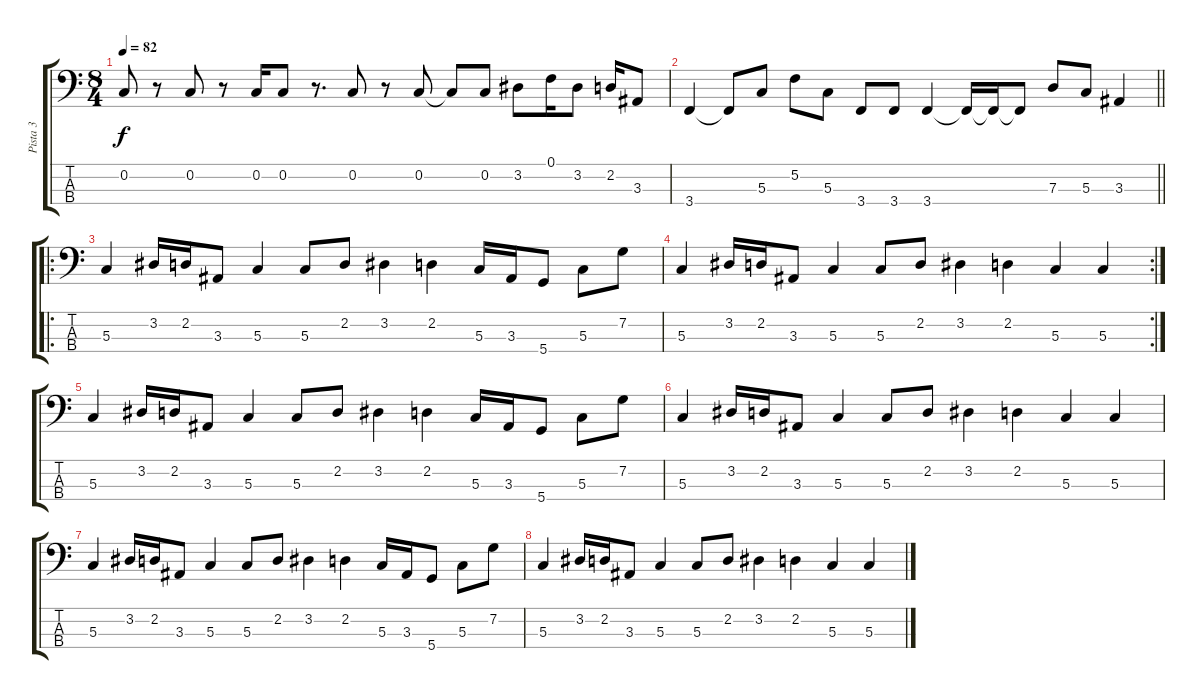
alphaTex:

\track ("Pista 3" "Pista 3") {instrument electricbassfinger}
\staff {score tabs}
\tuning (F2 C2 G1 D1) {hide}
\ts (8 4)
\tempo 82
\clef f4
\ks c
0.2.8{dy f} r.8 0.2.8 r.8 0.2.16 0.2.8 r.8{d} 0.2.8 r.8 0.2.8 0.2{t}.8 0.2.8 3.2.8 0.1.16 3.2.8 2.2.16 3.3.8 |
\barLineRight lightlight
3.4.4 3.4{t}.8 5.3.8 5.2.8 5.3.8 3.4.8 3.4.8 3.4.4 3.4{t}.16 3.4{t}.16 3.4{t}.8 7.3.8 5.3.8 3.3.4 |
\ro
5.3.4 3.2.16 2.2.16 3.3.8 5.3.4 5.3.8 2.2.8 3.2.4 2.2.4 5.3.16 3.3.16 5.4.8 5.3.8 7.2.8 |
\rc 2
5.3.4 3.2.16 2.2.16 3.3.8 5.3.4 5.3.8 2.2.8 3.2.4 2.2.4 5.3.4 5.3.4 |
5.3.4 3.2.16 2.2.16 3.3.8 5.3.4 5.3.8 2.2.8 3.2.4 2.2.4 5.3.16 3.3.16 5.4.8 5.3.8 7.2.8 |
5.3.4 3.2.16 2.2.16 3.3.8 5.3.4 5.3.8 2.2.8 3.2.4 2.2.4 5.3.4 5.3.4 |
5.3.4 3.2.16 2.2.16 3.3.8 5.3.4 5.3.8 2.2.8 3.2.4 2.2.4 5.3.16 3.3.16 5.4.8 5.3.8 7.2.8 |
5.3.4 3.2.16 2.2.16 3.3.8 5.3.4 5.3.8 2.2.8 3.2.4 2.2.4 5.3.4 5.3.4
